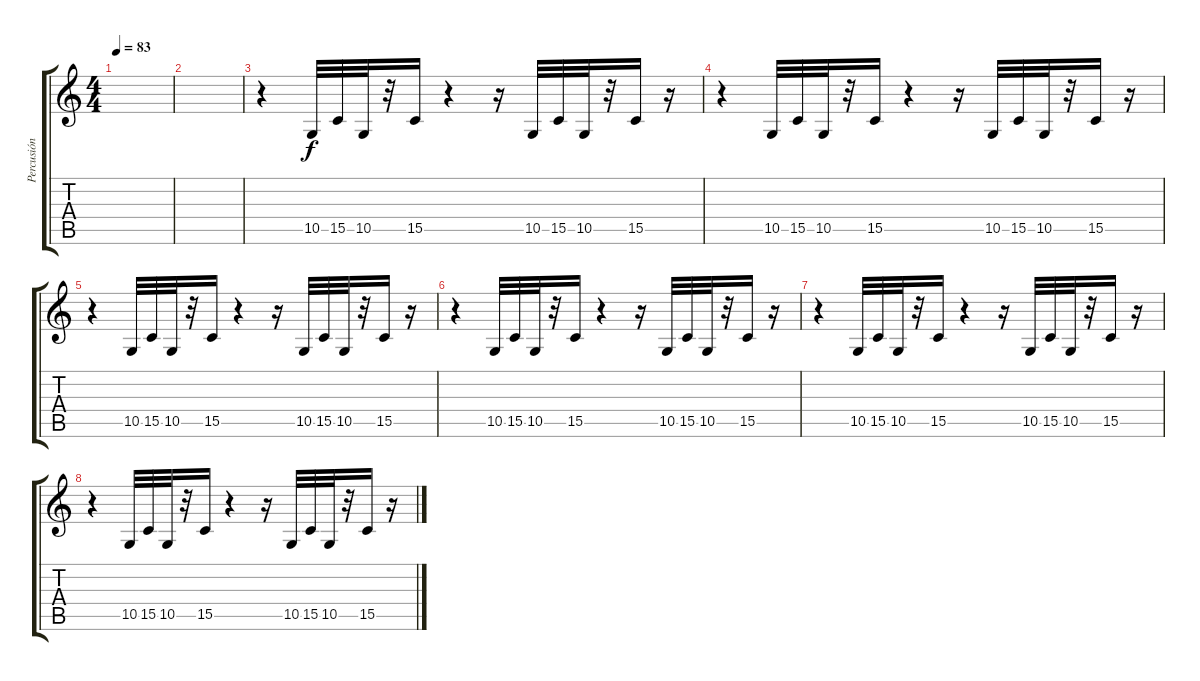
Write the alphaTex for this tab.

\track ("Percusión" "Percusión") {instrument melodictom}
\staff {score tabs}
\tuning (E4 B3 G3 D3 A2 E2) {hide}
\ts (4 4)
\tempo 83
\clef g2
\ks c
|
|
r.4 10.5.32 15.5.32 10.5.32 r.32 15.5.16 r.4 r.16 10.5.32 15.5.32 10.5.32 r.32 15.5.16 r.16 |
r.4 10.5.32 15.5.32 10.5.32 r.32 15.5.16 r.4 r.16 10.5.32 15.5.32 10.5.32 r.32 15.5.16 r.16 |
r.4 10.5.32 15.5.32 10.5.32 r.32 15.5.16 r.4 r.16 10.5.32 15.5.32 10.5.32 r.32 15.5.16 r.16 |
r.4 10.5.32 15.5.32 10.5.32 r.32 15.5.16 r.4 r.16 10.5.32 15.5.32 10.5.32 r.32 15.5.16 r.16 |
r.4 10.5.32 15.5.32 10.5.32 r.32 15.5.16 r.4 r.16 10.5.32 15.5.32 10.5.32 r.32 15.5.16 r.16 |
r.4 10.5.32 15.5.32 10.5.32 r.32 15.5.16 r.4 r.16 10.5.32 15.5.32 10.5.32 r.32 15.5.16 r.16
